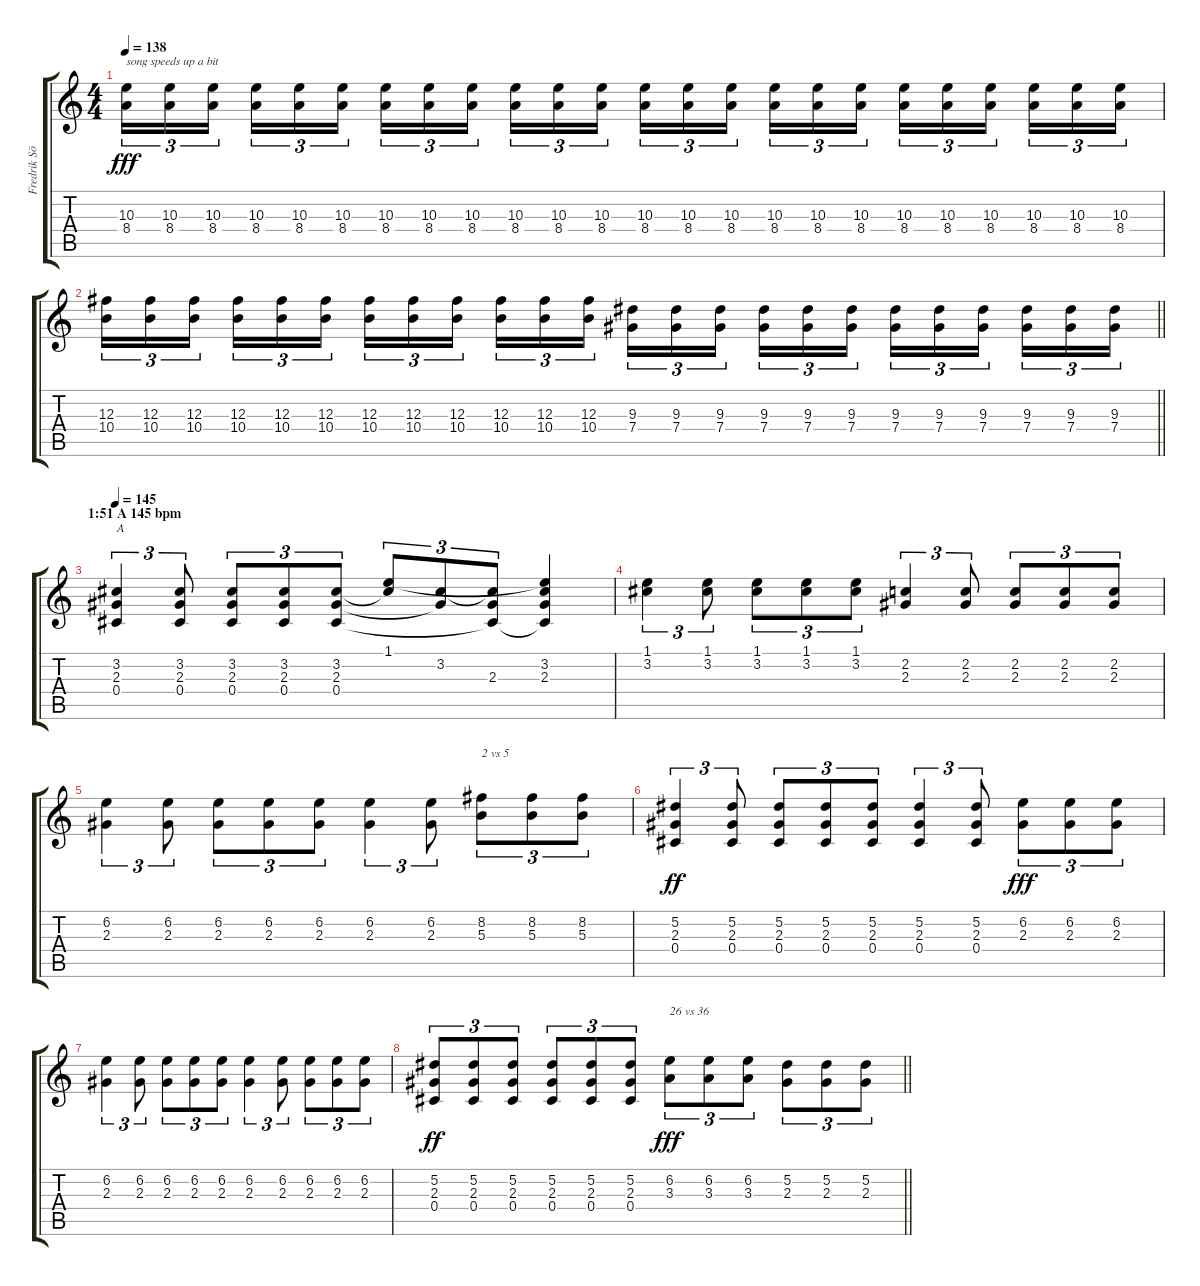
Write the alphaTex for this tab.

\track ("Fredrik Söderberg (D# Tuning)" "Fredrik Sö") {instrument distortionguitar}
\staff {score tabs}
\tuning (Eb4 Bb3 Gb3 Db3 Ab2 Eb2) {hide}
\ts (4 4)
\tempo 138
\clef g2
\ks c
(10.3 8.4).16{tu (3 2) txt "song speeds up a bit" dy fff} (10.3 8.4).16{tu (3 2)} (10.3 8.4).16{tu (3 2) beam splitsecondary} (10.3 8.4).16{tu (3 2)} (10.3 8.4).16{tu (3 2)} (10.3 8.4).16{tu (3 2)} (10.3 8.4).16{tu (3 2)} (10.3 8.4).16{tu (3 2)} (10.3 8.4).16{tu (3 2) beam splitsecondary} (10.3 8.4).16{tu (3 2)} (10.3 8.4).16{tu (3 2)} (10.3 8.4).16{tu (3 2)} (10.3 8.4).16{tu (3 2)} (10.3 8.4).16{tu (3 2)} (10.3 8.4).16{tu (3 2) beam splitsecondary} (10.3 8.4).16{tu (3 2)} (10.3 8.4).16{tu (3 2)} (10.3 8.4).16{tu (3 2)} (10.3 8.4).16{tu (3 2)} (10.3 8.4).16{tu (3 2)} (10.3 8.4).16{tu (3 2) beam splitsecondary} (10.3 8.4).16{tu (3 2)} (10.3 8.4).16{tu (3 2)} (10.3 8.4).16{tu (3 2)} |
\barLineRight lightlight
(12.3 10.4).16{tu (3 2)} (12.3 10.4).16{tu (3 2)} (12.3 10.4).16{tu (3 2) beam splitsecondary} (12.3 10.4).16{tu (3 2)} (12.3 10.4).16{tu (3 2)} (12.3 10.4).16{tu (3 2)} (12.3 10.4).16{tu (3 2)} (12.3 10.4).16{tu (3 2)} (12.3 10.4).16{tu (3 2) beam splitsecondary} (12.3 10.4).16{tu (3 2)} (12.3 10.4).16{tu (3 2)} (12.3 10.4).16{tu (3 2)} (9.3 7.4).16{tu (3 2)} (9.3 7.4).16{tu (3 2)} (9.3 7.4).16{tu (3 2) beam splitsecondary} (9.3 7.4).16{tu (3 2)} (9.3 7.4).16{tu (3 2)} (9.3 7.4).16{tu (3 2)} (9.3 7.4).16{tu (3 2)} (9.3 7.4).16{tu (3 2)} (9.3 7.4).16{tu (3 2) beam splitsecondary} (9.3 7.4).16{tu (3 2)} (9.3 7.4).16{tu (3 2)} (9.3 7.4).16{tu (3 2)} |
\section ("" "1:51 A 145 bpm")
\tempo 145
(3.2 2.3 0.4).4{tu (3 2) txt "A"} (3.2 2.3 0.4).8{tu (3 2)} (3.2 2.3 0.4).8{tu (3 2)} (3.2 2.3 0.4).8{tu (3 2)} (3.2 2.3 0.4).8{tu (3 2)} (1.1 3.2{t}).8{tu (3 2)} (3.2 2.3{t}).8{tu (3 2)} (3.2{t} 2.3 0.4{t}).8{tu (3 2)} (1.1{t} 3.2 2.3 0.4{t}).4 |
(1.1 3.2).4{tu (3 2)} (1.1 3.2).8{tu (3 2)} (1.1 3.2).8{tu (3 2)} (1.1 3.2).8{tu (3 2)} (1.1 3.2).8{tu (3 2)} (2.2 2.3).4{tu (3 2)} (2.2 2.3).8{tu (3 2)} (2.2 2.3).8{tu (3 2)} (2.2 2.3).8{tu (3 2)} (2.2 2.3).8{tu (3 2)} |
(6.2 2.3).4{tu (3 2)} (6.2 2.3).8{tu (3 2)} (6.2 2.3).8{tu (3 2)} (6.2 2.3).8{tu (3 2)} (6.2 2.3).8{tu (3 2)} (6.2 2.3).4{tu (3 2)} (6.2 2.3).8{tu (3 2)} (8.2 5.3).8{tu (3 2) txt "2 vs 5"} (8.2 5.3).8{tu (3 2)} (8.2 5.3).8{tu (3 2)} |
(5.2 2.3 0.4).4{tu (3 2) dy ff} (5.2 2.3 0.4).8{tu (3 2)} (5.2 2.3 0.4).8{tu (3 2)} (5.2 2.3 0.4).8{tu (3 2)} (5.2 2.3 0.4).8{tu (3 2)} (5.2 2.3 0.4).4{tu (3 2)} (5.2 2.3 0.4).8{tu (3 2)} (6.2 2.3).8{tu (3 2) dy fff} (6.2 2.3).8{tu (3 2)} (6.2 2.3).8{tu (3 2)} |
(6.2 2.3).4{tu (3 2)} (6.2 2.3).8{tu (3 2)} (6.2 2.3).8{tu (3 2)} (6.2 2.3).8{tu (3 2)} (6.2 2.3).8{tu (3 2)} (6.2 2.3).4{tu (3 2)} (6.2 2.3).8{tu (3 2)} (6.2 2.3).8{tu (3 2)} (6.2 2.3).8{tu (3 2)} (6.2 2.3).8{tu (3 2)} |
\barLineRight lightlight
(5.2 2.3 0.4).8{tu (3 2) dy ff} (5.2 2.3 0.4).8{tu (3 2)} (5.2 2.3 0.4).8{tu (3 2)} (5.2 2.3 0.4).8{tu (3 2)} (5.2 2.3 0.4).8{tu (3 2)} (5.2 2.3 0.4).8{tu (3 2)} (6.2 3.3).8{tu (3 2) txt "26 vs 36" dy fff} (6.2 3.3).8{tu (3 2)} (6.2 3.3).8{tu (3 2)} (5.2 2.3).8{tu (3 2)} (5.2 2.3).8{tu (3 2)} (5.2 2.3).8{tu (3 2)}
